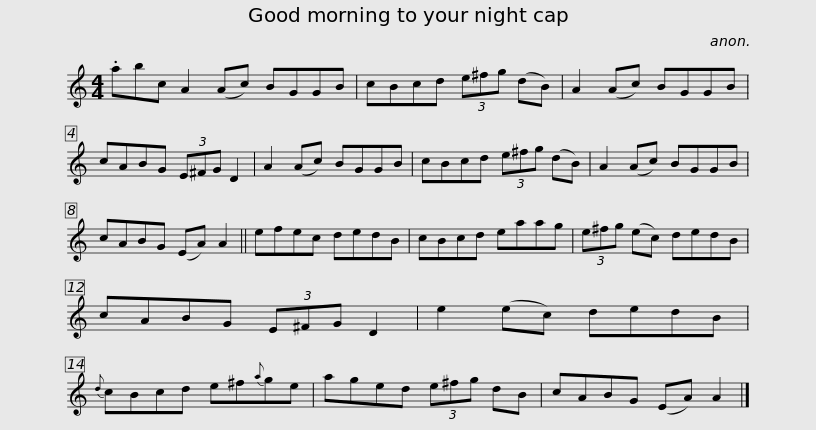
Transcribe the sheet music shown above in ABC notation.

X:1
L:1/8
M:4/4
I:linebreak $
K:C
V:1 treble
V:1
 .abc A2 (Ac) BGGB | cBcd (3e^fg (dB) | A2 (Ac) BGGB | cABG (3E^FG D2 | A2 (Ac) BGGB |$ %5
 cBcd (3e^fg (dB) | A2 (Ac) BGGB | cABG (EA) A2 || efec dedB | cBcd eaag |$ %10
 (3e^fg (ec) dedB | cABG (3E^FG D2 | e2 (ec) dedB |{d} cBcd e^f{a}ge | aged (3e^fg dB |$ %15
 cABG (EA) A2 |] %16
